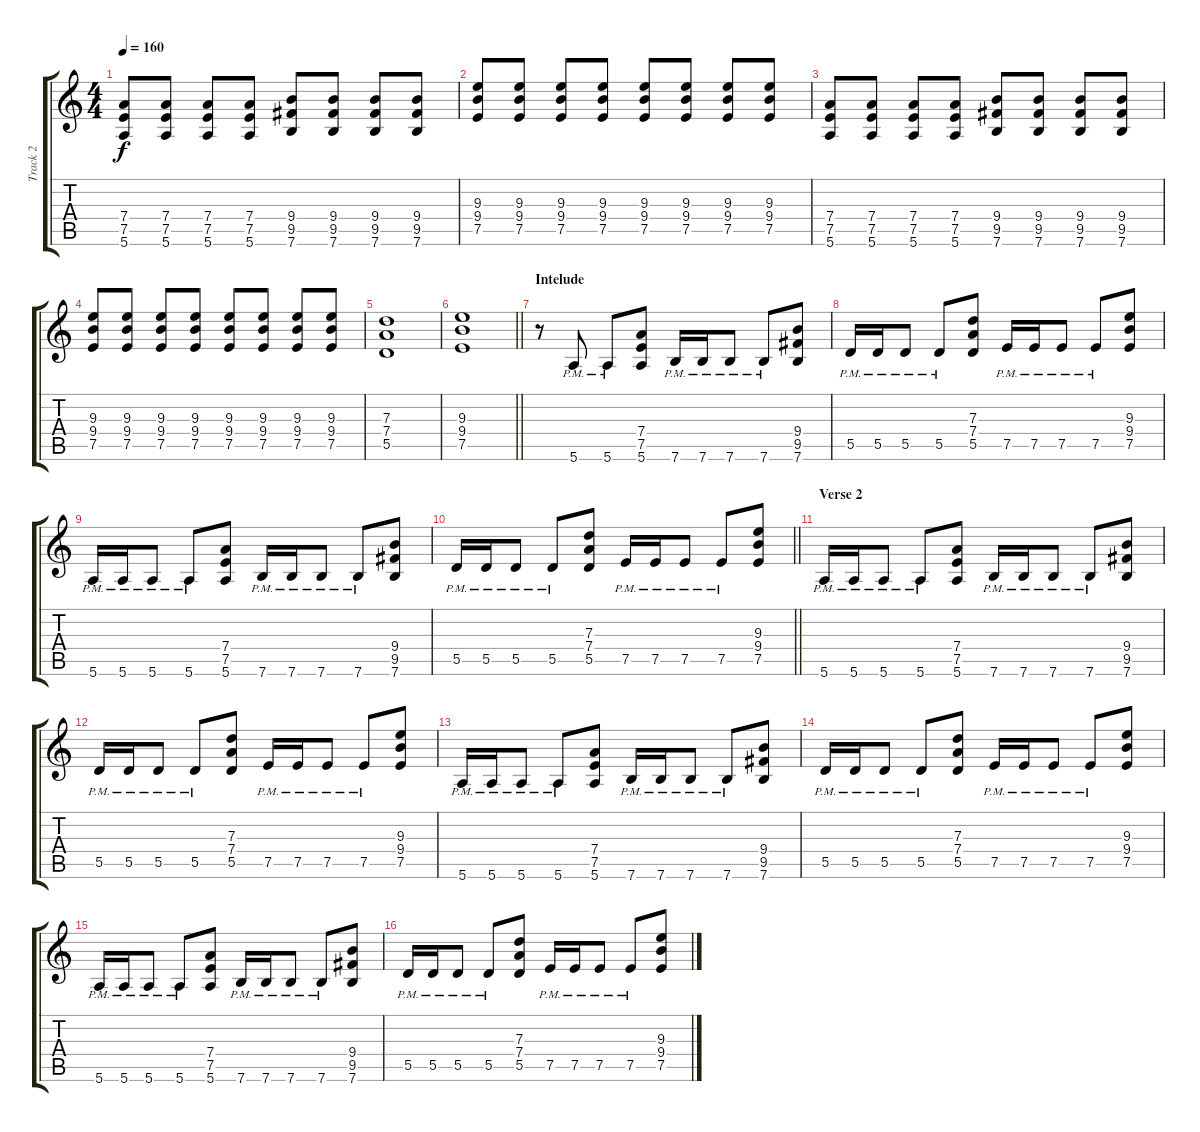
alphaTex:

\track ("Track 2" "Track 2") {instrument distortionguitar}
\staff {score tabs}
\tuning (E4 B3 G3 D3 A2 E2) {hide}
\ts (4 4)
\tempo 160
\clef g2
\ks c
(7.4 7.5 5.6).8{dy f} (7.4 7.5 5.6).8 (7.4 7.5 5.6).8 (7.4 7.5 5.6).8 (9.4 9.5 7.6).8 (9.4 9.5 7.6).8 (9.4 9.5 7.6).8 (9.4 9.5 7.6).8 |
(9.3 9.4 7.5).8 (9.3 9.4 7.5).8 (9.3 9.4 7.5).8 (9.3 9.4 7.5).8 (9.3 9.4 7.5).8 (9.3 9.4 7.5).8 (9.3 9.4 7.5).8 (9.3 9.4 7.5).8 |
(7.4 7.5 5.6).8 (7.4 7.5 5.6).8 (7.4 7.5 5.6).8 (7.4 7.5 5.6).8 (9.4 9.5 7.6).8 (9.4 9.5 7.6).8 (9.4 9.5 7.6).8 (9.4 9.5 7.6).8 |
(9.3 9.4 7.5).8 (9.3 9.4 7.5).8 (9.3 9.4 7.5).8 (9.3 9.4 7.5).8 (9.3 9.4 7.5).8 (9.3 9.4 7.5).8 (9.3 9.4 7.5).8 (9.3 9.4 7.5).8 |
(7.3 7.4 5.5).1 |
\barLineRight lightlight
(9.3 9.4 7.5).1 |
\section ("" "Intelude")
r.8 5.6{pm}.8 5.6{pm}.8 (7.4 7.5 5.6).8 7.6{pm}.16 7.6{pm}.16 7.6{pm}.8 7.6{pm}.8 (9.4 9.5 7.6).8 |
5.5{pm}.16 5.5{pm}.16 5.5{pm}.8 5.5{pm}.8 (7.3 7.4 5.5).8 7.5{pm}.16 7.5{pm}.16 7.5{pm}.8 7.5{pm}.8 (9.3 9.4 7.5).8 |
5.6{pm}.16 5.6{pm}.16 5.6{pm}.8 5.6{pm}.8 (7.4 7.5 5.6).8 7.6{pm}.16 7.6{pm}.16 7.6{pm}.8 7.6{pm}.8 (9.4 9.5 7.6).8 |
\barLineRight lightlight
5.5{pm}.16 5.5{pm}.16 5.5{pm}.8 5.5{pm}.8 (7.3 7.4 5.5).8 7.5{pm}.16 7.5{pm}.16 7.5{pm}.8 7.5{pm}.8 (9.3 9.4 7.5).8 |
\section ("" "Verse 2")
5.6{pm}.16 5.6{pm}.16 5.6{pm}.8 5.6{pm}.8 (7.4 7.5 5.6).8 7.6{pm}.16 7.6{pm}.16 7.6{pm}.8 7.6{pm}.8 (9.4 9.5 7.6).8 |
5.5{pm}.16 5.5{pm}.16 5.5{pm}.8 5.5{pm}.8 (7.3 7.4 5.5).8 7.5{pm}.16 7.5{pm}.16 7.5{pm}.8 7.5{pm}.8 (9.3 9.4 7.5).8 |
5.6{pm}.16 5.6{pm}.16 5.6{pm}.8 5.6{pm}.8 (7.4 7.5 5.6).8 7.6{pm}.16 7.6{pm}.16 7.6{pm}.8 7.6{pm}.8 (9.4 9.5 7.6).8 |
5.5{pm}.16 5.5{pm}.16 5.5{pm}.8 5.5{pm}.8 (7.3 7.4 5.5).8 7.5{pm}.16 7.5{pm}.16 7.5{pm}.8 7.5{pm}.8 (9.3 9.4 7.5).8 |
5.6{pm}.16 5.6{pm}.16 5.6{pm}.8 5.6{pm}.8 (7.4 7.5 5.6).8 7.6{pm}.16 7.6{pm}.16 7.6{pm}.8 7.6{pm}.8 (9.4 9.5 7.6).8 |
5.5{pm}.16 5.5{pm}.16 5.5{pm}.8 5.5{pm}.8 (7.3 7.4 5.5).8 7.5{pm}.16 7.5{pm}.16 7.5{pm}.8 7.5{pm}.8 (9.3 9.4 7.5).8
